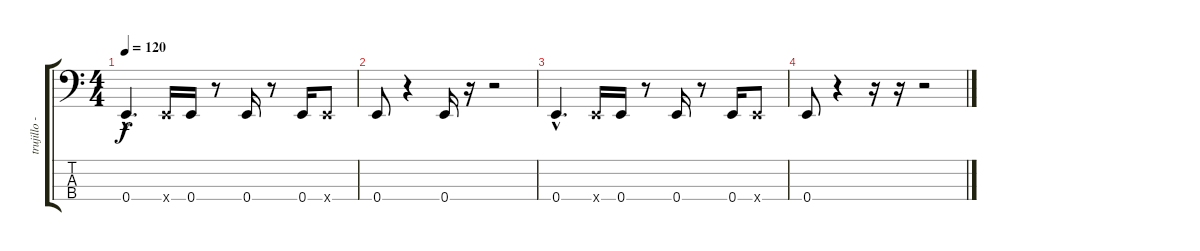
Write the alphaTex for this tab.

\track ("trujillo - slap and pluck" "trujillo -") {instrument slapbass1}
\staff {score tabs}
\tuning (G2 D2 A1 E1) {hide}
\ts (4 4)
\tempo 120
\clef f4
\ks c
0.4{hac}.4{d dy f} 0.4{x}.16 0.4.16 r.8 0.4.16 r.8 0.4.16 0.4{x}.8 |
0.4.8 r.4 0.4.16 r.16 r.2 |
0.4{hac}.4{d} 0.4{x}.16 0.4.16 r.8 0.4.16 r.8 0.4.16 0.4{x}.8 |
0.4.8 r.4 r.16 r.16 r.2
